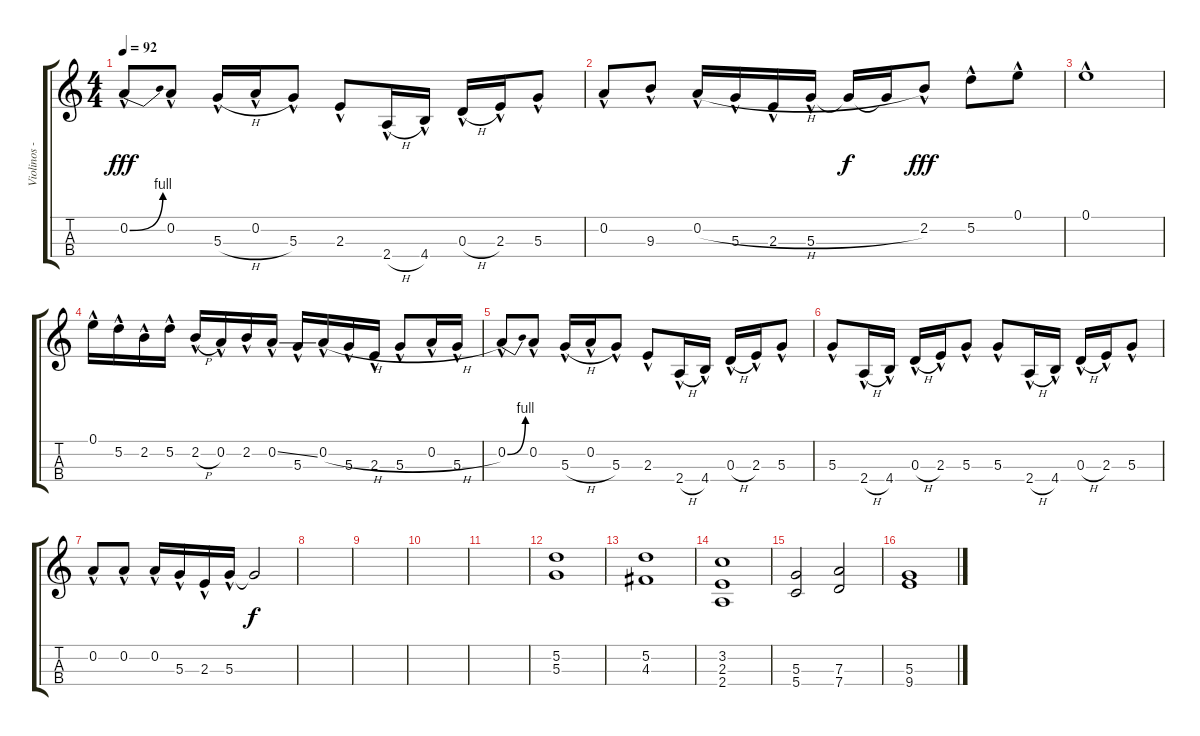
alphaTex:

\track ("Violinos - Violin" "Violinos -") {instrument violin}
\staff {score tabs}
\tuning (E5 A4 D4 G3) {hide}
\ts (4 4)
\tempo 92
\clef g2
\ks c
0.2{be (bend 0 0 60 4) hac}.8{dy fff} 0.2{hac}.8 5.3{h hac}.16 0.2{hac}.16 5.3{hac}.8 2.3{hac}.8 2.4{h hac}.16 4.4{hac}.16 0.3{h hac}.16 2.3{hac}.16 5.3{hac}.8 |
0.2{hac}.8 9.3{hac}.8 0.2{h hac}.16 5.3{hac}.16 2.3{hac}.16 5.3{hac}.16 5.3{t}.16{dy f} 5.3{t}.16 2.2{hac}.8{dy fff} 5.2{hac}.8 0.1{hac}.8 |
0.1{hac}.1 |
0.1{hac}.16 5.2{hac}.16 2.2{hac}.16 5.2{hac}.16 2.2{h hac}.16 0.2{hac}.16 2.2{hac}.16 0.2{ss hac}.16 5.3{hac}.16 0.2{h hac}.16 5.3{hac}.16 2.3{hac}.16 5.3{hac}.8 0.2{h hac}.16 5.3{hac}.16 |
0.2{be (bend 0 0 60 4) hac}.8 0.2{hac}.8 5.3{h hac}.16 0.2{hac}.16 5.3{hac}.8 2.3{hac}.8 2.4{h hac}.16 4.4{hac}.16 0.3{h hac}.16 2.3{hac}.16 5.3{hac}.8 |
5.3{hac}.8 2.4{h hac}.16 4.4{hac}.16 0.3{h hac}.16 2.3{hac}.16 5.3{hac}.8 5.3{hac}.8 2.4{h hac}.16 4.4{hac}.16 0.3{h hac}.16 2.3{hac}.16 5.3{hac}.8 |
0.2{hac}.8 0.2{hac}.8 0.2{hac}.16 5.3{hac}.16 2.3{hac}.16 5.3{hac}.16 5.3{t}.2{dy f} |
|
|
|
|
(5.2 5.3).1 |
(5.2 4.3).1 |
(3.2 2.3 2.4).1 |
(5.3 5.4).2 (7.3 7.4).2 |
(5.3 9.4).1
